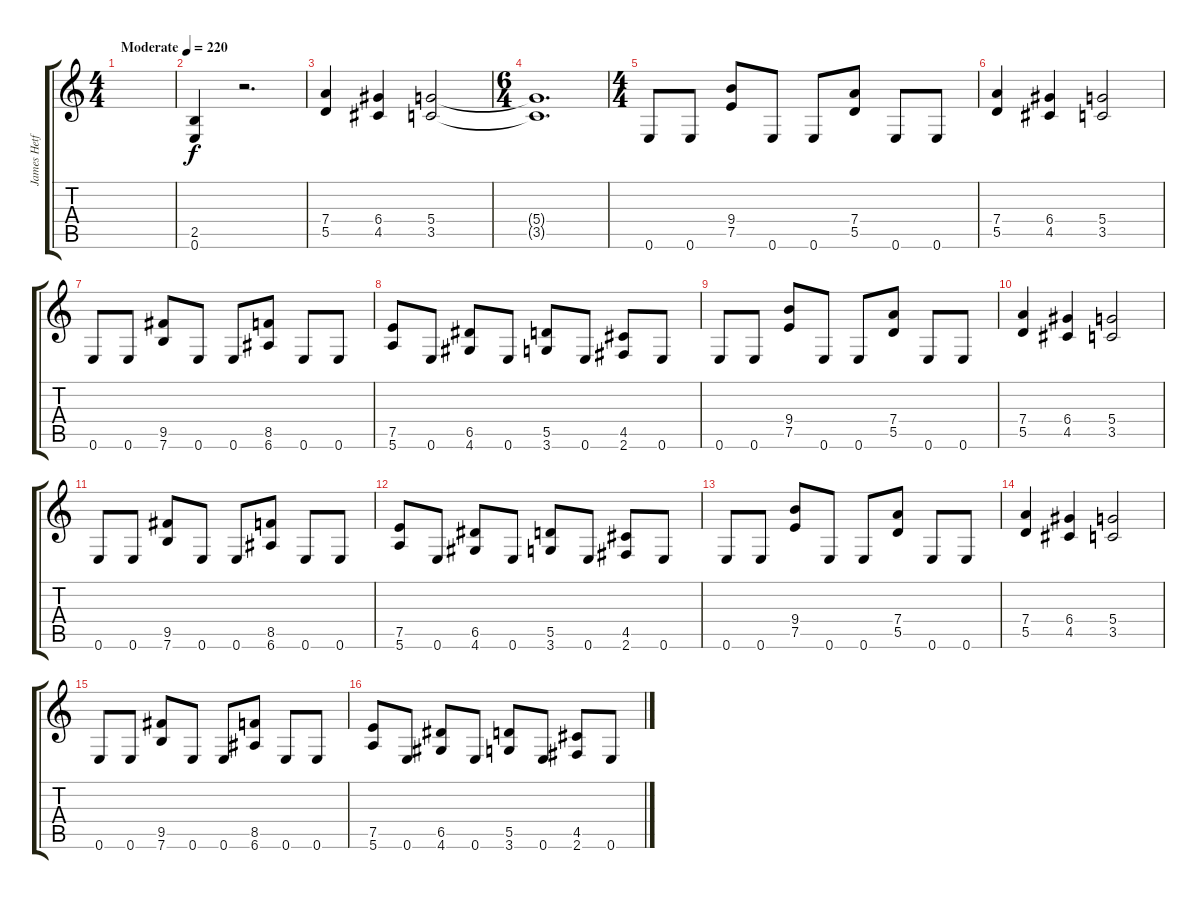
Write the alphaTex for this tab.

\track ("James Hetfield (Rithm & Lead Guitars)" "James Hetf") {instrument distortionguitar}
\staff {score tabs}
\tuning (E4 B3 G3 D3 A2 E2) {hide}
\ts (4 4)
\tempo (220 "Moderate")
\clef g2
\ks c
|
(2.5 0.6).4 r.2{d} |
(7.4 5.5).4 (6.4 4.5).4 (5.4 3.5).2 |
\ts (6 4)
(5.4{t} 3.5{t}).1{d} |
\ts (4 4)
0.6.8 0.6.8 (9.4 7.5).8 0.6.8 0.6.8 (7.4 5.5).8 0.6.8 0.6.8 |
(7.4 5.5).4 (6.4 4.5).4 (5.4 3.5).2 |
0.6.8 0.6.8 (9.5 7.6).8 0.6.8 0.6.8 (8.5 6.6).8 0.6.8 0.6.8 |
(7.5 5.6).8 0.6.8 (6.5 4.6).8 0.6.8 (5.5 3.6).8 0.6.8 (4.5 2.6).8 0.6.8 |
0.6.8 0.6.8 (9.4 7.5).8 0.6.8 0.6.8 (7.4 5.5).8 0.6.8 0.6.8 |
(7.4 5.5).4 (6.4 4.5).4 (5.4 3.5).2 |
0.6.8 0.6.8 (9.5 7.6).8 0.6.8 0.6.8 (8.5 6.6).8 0.6.8 0.6.8 |
(7.5 5.6).8 0.6.8 (6.5 4.6).8 0.6.8 (5.5 3.6).8 0.6.8 (4.5 2.6).8 0.6.8 |
0.6.8 0.6.8 (9.4 7.5).8 0.6.8 0.6.8 (7.4 5.5).8 0.6.8 0.6.8 |
(7.4 5.5).4 (6.4 4.5).4 (5.4 3.5).2 |
0.6.8 0.6.8 (9.5 7.6).8 0.6.8 0.6.8 (8.5 6.6).8 0.6.8 0.6.8 |
(7.5 5.6).8 0.6.8 (6.5 4.6).8 0.6.8 (5.5 3.6).8 0.6.8 (4.5 2.6).8 0.6.8
